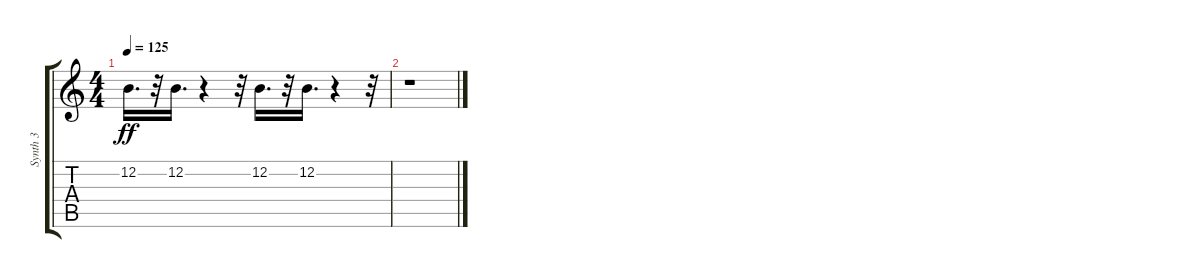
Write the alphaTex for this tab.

\track ("Synth 3" "Synth 3") {instrument lead1square}
\staff {score tabs}
\tuning (E4 B3 G3 D3 A2 E2) {hide}
\ts (4 4)
\tempo 125
\clef g2
\ks c
12.2.16{d dy ff} r.32 12.2.16{d} r.4 r.32 12.2.16{d} r.32 12.2.16{d} r.4 r.32 |
r.1
